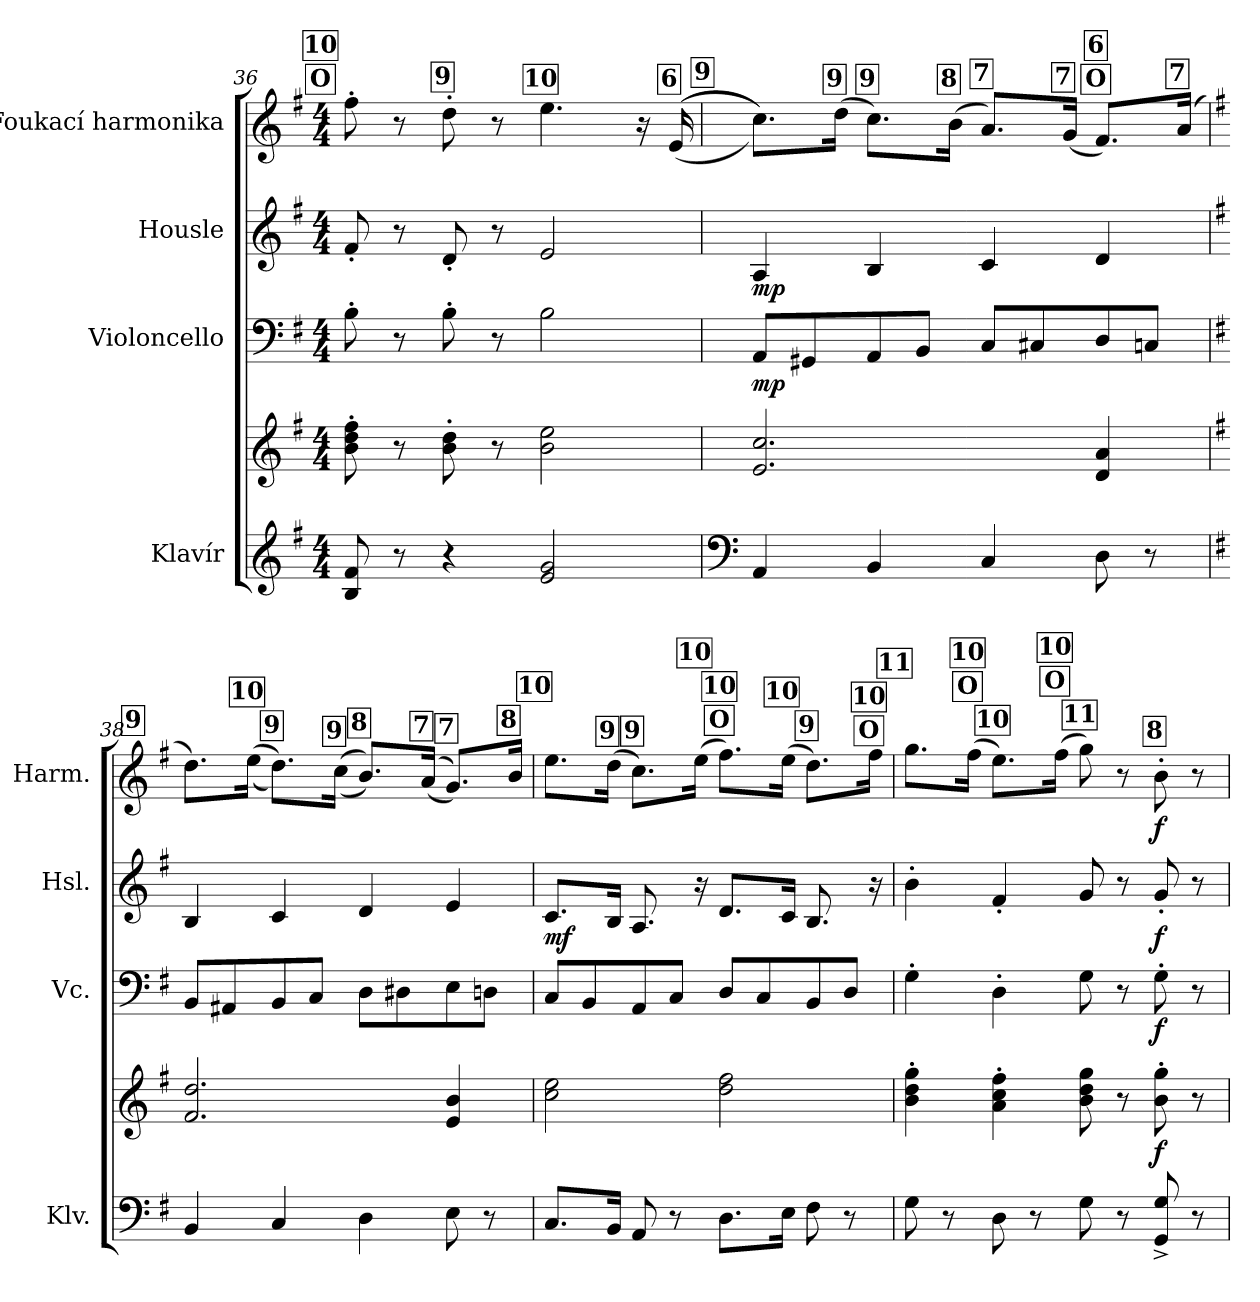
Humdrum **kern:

**kern	**kern	**dynam	**kern	**dynam	**kern	**dynam	**kern	**dynam
*part4	*part4	*part4	*part3	*part3	*part2	*part2	*part1	*part1
*staff5	*staff4	*staff4/5	*staff3	*staff3	*staff2	*staff2	*staff1	*staff1
*I"Klavír	*	*	*I"Violoncello	*	*I"Housle	*	*I"Foukací harmonika	*
*I'Klv.	*	*	*I'Vc.	*	*I'Hsl.	*	*I'Harm.	*
*clefG2	*clefG2	*	*clefF4	*	*clefG2	*	*clefG2	*
*k[f#]	*k[f#]	*	*k[f#]	*	*k[f#]	*	*k[f#]	*
*M4/4	*M4/4	*	*M4/4	*	*M4/4	*	*M4/4	*
!!LO:REH:place=s1:b:B:fs=14:t=6:qo=3.75
!!LO:REH:place=s1:b:B:fs=14:t=10:qo=2
!!LO:REH:place=s1:b:B:fs=14:t=9:qo=1
!!LO:REH:place=s1:b:i:fs=14:t=O
!!LO:REH:place=s1:b:B:fs=14:t=10
=36	=36	=36	=36	=36	=36	=36	=36	=36
8B/ 8f#/	8b\' 8dd\' 8ff#\'	.	8B'\	.	8f#'/	.	8ff#'i\	.
8r	8r	.	8r	.	8r	.	8r	.
4r	8b\' 8dd\'	.	8B'\	.	8d'/	.	8dd'i\	.
.	8r	.	8r	.	8r	.	8r	.
2e/ 2g/	2b\ 2ee\	.	2B\	.	2e/	.	4.eej\	.
.	.	.	.	.	.	.	16r	.
.	.	.	.	.	.	.	(((16ej/	.
!!LO:REH:place=s1:b:B:fs=14:t=7:qo=3.75
!!LO:REH:place=s1:b:i:fs=14:t=O:qo=3
!!LO:REH:place=s1:b:B:fs=14:t=6:qo=3
!!LO:REH:place=s1:b:B:fs=14:t=7:qo=2.75
!!LO:REH:place=s1:b:B:fs=14:t=7:qo=2
!!LO:REH:place=s1:b:B:fs=14:t=8:qo=1.75
!!LO:REH:place=s1:b:B:fs=14:t=9:qo=1
!!LO:REH:place=s1:b:B:fs=14:t=9:qo=0.75
!!LO:REH:place=s1:b:B:fs=14:t=9
=37	=37	=37	=37	=37	=37	=37	=37	=37
*clefF4	*	*	*	*	*	*	*	*
!	!	!	!	!LO:DY:b	!	!LO:DY:b	!	!
4AA/	2.e/ 2.cc/	.	8AA/L	mp	4A/	mp	8.ccj\L)))	.
.	.	.	8GG#X/	.	.	.	.	.
.	.	.	.	.	.	.	(16ddi\Jk	.
4BB/	.	.	8AA/	.	4B/	.	8.ccj\L)	.
.	.	.	8BB/J	.	.	.	.	.
.	.	.	.	.	.	.	(16bi\Jk	.
4C/	.	.	8C/L	.	4c/	.	8.ai/L)	.
.	.	.	8C#X/	.	.	.	.	.
.	.	.	.	.	.	.	(16gj/Jk	.
8D\	4d/ 4a/	.	8D/	.	4d/	.	8.f#i/L)	.
8r	.	.	8Cn/J	.	.	.	.	.
.	.	.	.	.	.	.	(16ai/Jk	.
!!LO:LB:g=z
!!LO:REH:place=s1:b:B:fs=14:t=8:qo=3.75
!!LO:REH:place=s1:b:B:fs=14:t=7:qo=3
!!LO:REH:place=s1:b:B:fs=14:t=7:qo=2.75
!!LO:REH:place=s1:b:B:fs=14:t=8:qo=2
!!LO:REH:place=s1:b:B:fs=14:t=9:qo=1.75
!!LO:REH:place=s1:b:B:fs=14:t=9:qo=1
!!LO:REH:place=s1:b:B:fs=14:t=10:qo=0.75
!!LO:REH:place=s1:b:B:fs=14:t=9
=38	=38	=38	=38	=38	=38	=38	=38	=38
*	*	*	*	*	*	*	*k[f#]	*
4BB/	2.f#/ 2.dd/	.	8BB/L	.	4B/	.	8.ddi\L)	.
.	.	.	8AA#X/	.	.	.	.	.
.	.	.	.	.	.	.	((16eej\Jk	.
4C/	.	.	8BB/	.	4c/	.	8.ddi\L))	.
.	.	.	8C/J	.	.	.	.	.
.	.	.	.	.	.	.	((16ccj\Jk	.
4D\	.	.	8D\L	.	4d/	.	8.bi/L))	.
.	.	.	8D#X\	.	.	.	.	.
.	.	.	.	.	.	.	((16ai/Jk	.
8E\	4e/ 4b/	.	8E\	.	4e/	.	8.gj/L))	.
8r	.	.	8Dn\J	.	.	.	.	.
.	.	.	.	.	.	.	16bi/Jk	.
!!LO:REH:place=s1:b:i:fs=14:t=O:qo=3.75
!!LO:REH:place=s1:b:B:fs=14:t=10:qo=3.75
!!LO:REH:place=s1:b:B:fs=14:t=9:qo=3
!!LO:REH:place=s1:b:B:fs=14:t=10:qo=2.75
!!LO:REH:place=s1:b:i:fs=14:t=O:qo=2
!!LO:REH:place=s1:b:B:fs=14:t=10:qo=2
!!LO:REH:place=s1:b:B:fs=14:t=10:qo=1.75
!!LO:REH:place=s1:b:B:fs=14:t=9:qo=1
!!LO:REH:place=s1:b:B:fs=14:t=9:qo=0.75
!!LO:REH:place=s1:b:B:fs=14:t=10
=39	=39	=39	=39	=39	=39	=39	=39	=39
!	!	!	!	!LO:DY:b	!	!	!	!
!	!	!	!	!LO:DY:n=1:b	!	!	!	!
!	!	!	!	!LO:DY:n=2:b	!	!LO:DY:b	!	!
8.C/L	2cc\ 2ee\	.	8C/L	mf mf mf	8.c/L	mf	8.eej\L	.
.	.	.	8BB/	.	.	.	.	.
16BB/Jk	.	.	.	.	16B/Jk	.	(16ddi\Jk	.
8AA/	.	.	8AA/	.	8.A/	.	8.ccj\L)	.
8r	.	.	8C/J	.	.	.	.	.
.	.	.	.	.	16r	.	(16eej\Jk	.
8.D\L	2dd\ 2ff#\	.	8D/L	.	8.d/L	.	8.ff#i\L)	.
.	.	.	8C/	.	.	.	.	.
16E\Jk	.	.	.	.	16c/Jk	.	(16eej\Jk	.
8F#\	.	.	8BB/	.	8.B/	.	8.ddi\L)	.
8r	.	.	8D/J	.	.	.	.	.
.	.	.	.	.	16r	.	16ff#i\Jk	.
!!LO:REH:place=s1:b:B:fs=14:t=8:qo=3
!!LO:REH:place=s1:b:B:fs=14:t=11:qo=2
!!LO:REH:place=s1:b:i:fs=14:t=O:qo=1.75
!!LO:REH:place=s1:b:B:fs=14:t=10:qo=1.75
!!LO:REH:place=s1:b:B:fs=14:t=10:qo=1
!!LO:REH:place=s1:b:i:fs=14:t=O:qo=0.75
!!LO:REH:place=s1:b:B:fs=14:t=10:qo=0.75
!!LO:REH:place=s1:b:B:fs=14:t=11
=40	=40	=40	=40	=40	=40	=40	=40	=40
8G\	4b\' 4dd\' 4gg\'	.	4G'\	.	4b'\	.	8.ggj\L	.
8r	.	.	.	.	.	.	.	.
.	.	.	.	.	.	.	(16ff#i\Jk	.
8D\	4a\' 4cc\' 4ff#\'	.	4D'\	.	4f#'/	.	8.eej\L)	.
8r	.	.	.	.	.	.	.	.
.	.	.	.	.	.	.	(16ff#i\Jk	.
8G\	8b\ 8dd\ 8gg\	.	8G\	.	8g/	.	8ggj\)	.
8r	8r	.	8r	.	8r	.	8r	.
!	!	!LO:DY:b	!	!LO:DY:b	!	!LO:DY:b	!	!LO:DY:b
8GG/^ 8G/^	8b\' 8gg\'	f	8G'\	f	8g'/	f	8b'i\	f
8r	8r	.	8r	.	8r	.	8r	.
=	=	=	=	=	=	=	=	=
*-	*-	*-	*-	*-	*-	*-	*-	*-
